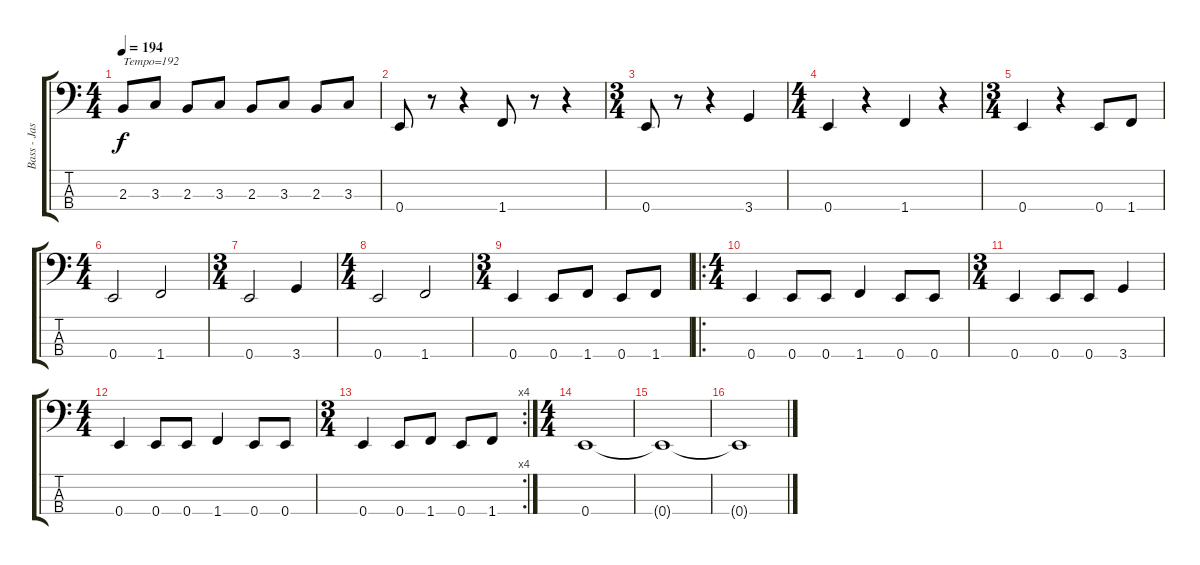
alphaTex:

\track ("Bass - Jason" "Bass - Jas") {instrument electricbassfinger}
\staff {score tabs}
\tuning (G2 D2 A1 E1) {hide}
\ts (4 4)
\tempo 194
\clef f4
\ks c
2.3.8{txt "Tempo=192" dy f instrument electricbassfinger} 3.3.8 2.3.8 3.3.8 2.3.8 3.3.8 2.3.8 3.3.8 |
0.4.8 r.8 r.4 1.4.8 r.8 r.4 |
\ts (3 4)
0.4.8 r.8 r.4 3.4.4 |
\ts (4 4)
0.4.4 r.4 1.4.4 r.4 |
\ts (3 4)
0.4.4 r.4 0.4.8 1.4.8 |
\ts (4 4)
0.4.2 1.4.2 |
\ts (3 4)
0.4.2 3.4.4 |
\ts (4 4)
0.4.2 1.4.2 |
\ts (3 4)
0.4.4 0.4.8 1.4.8 0.4.8 1.4.8 |
\ro
\ts (4 4)
0.4.4 0.4.8 0.4.8 1.4.4 0.4.8 0.4.8 |
\ts (3 4)
0.4.4 0.4.8 0.4.8 3.4.4 |
\ts (4 4)
0.4.4 0.4.8 0.4.8 1.4.4 0.4.8 0.4.8 |
\rc 4
\ts (3 4)
0.4.4 0.4.8 1.4.8 0.4.8 1.4.8 |
\ts (4 4)
0.4.1 |
0.4{t}.1 |
0.4{t}.1
